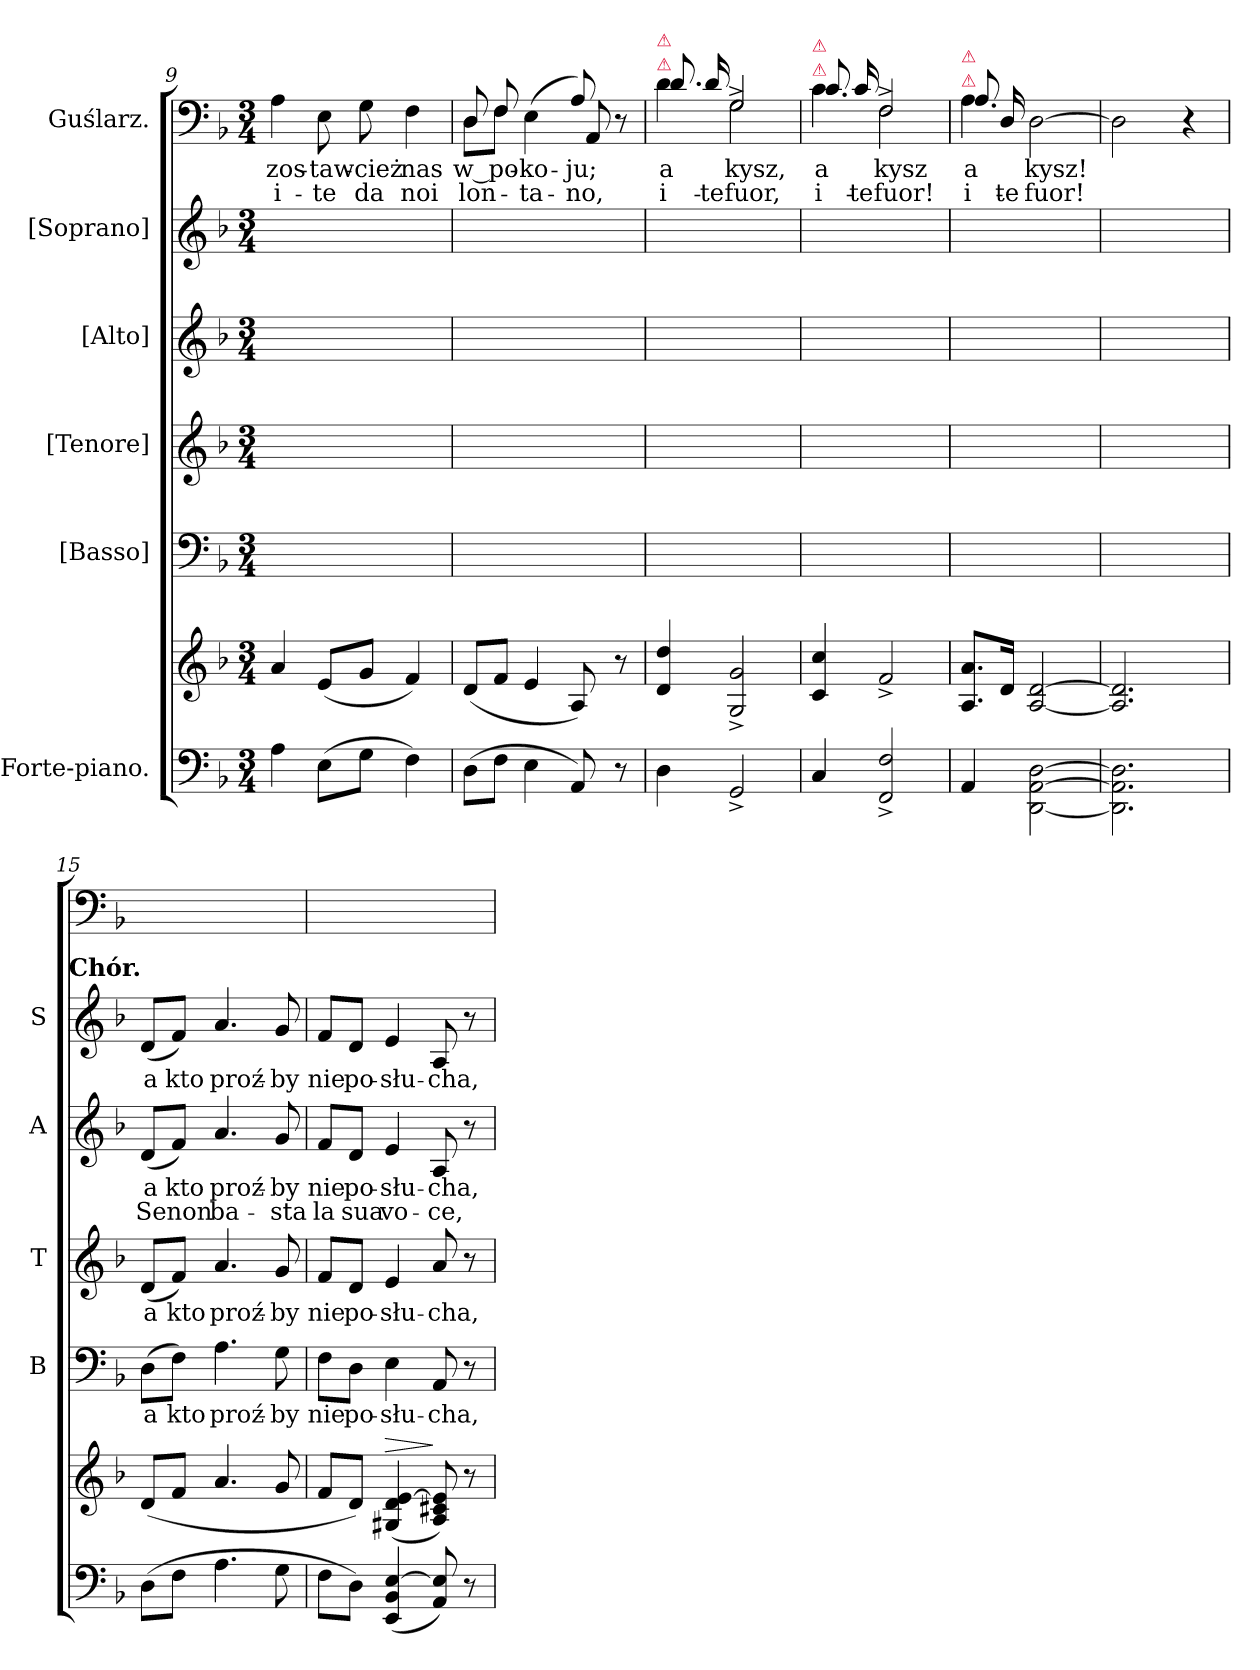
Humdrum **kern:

**kern	**kern	**dynam	**kern	**text	**kern	**text	**kern	**text	**text	**kern	**text	**kern	**text	**text
*part6	*part6	*part6	*part5	*part5	*part4	*part4	*part3	*part3	*part3	*part2	*part2	*part1	*part1	*part1
*staff7	*staff6	*staff6/7	*staff5	*staff5	*staff4	*staff4	*staff3	*staff3	*staff3	*staff2	*staff2	*staff1	*staff1	*staff1
*I"Forte-piano.	*	*	*I"[Basso]	*	*I"[Tenore]	*	*I"[Alto]	*	*	*I"[Soprano]	*	*I"Guślarz.	*	*
*	*	*	*I'B	*	*I'T	*	*I'A	*	*	*I'S	*	*	*	*
*clefF4	*clefG2	*	*clefF4	*	*clefG2	*	*clefG2	*	*	*clefG2	*	*clefF4	*	*
*	*	*	*	*	*ITrd8c12	*	*	*	*	*	*	*	*	*
*k[b-]	*k[b-]	*	*k[b-]	*	*k[b-]	*	*k[b-]	*	*	*k[b-]	*	*k[b-]	*	*
*M3/4	*M3/4	*	*M3/4	*	*M3/4	*	*M3/4	*	*	*M3/4	*	*M3/4	*	*
=9	=9	=9	=9	=9	=9	=9	=9	=9	=9	=9	=9	=9	=9	=9
!	!	!	!	!	!	!	!	!	!	!	!	!	!	!LO:LY:color=red
4A\	4a/	.	2.ryy	.	2.ryy	.	2.ryy	.	.	2.ryy	.	4A\	zos-	i-
!	!	!	!	!	!	!	!	!	!	!	!	!	!	!LO:LY:color=red
(8E\L	(8e/L	.	.	.	.	.	.	.	.	.	.	8E\	-taw-	-te
!	!	!	!	!	!	!	!	!	!	!	!	!	!	!LO:LY:color=red
8G\J	8g/J	.	.	.	.	.	.	.	.	.	.	8G\	-cież	da
!	!	!	!	!	!	!	!	!	!	!	!	!	!	!LO:LY:color=red
4F\)	4f/)	.	.	.	.	.	.	.	.	.	.	4F\	nas	noi
=10	=10	=10	=10	=10	=10	=10	=10	=10	=10	=10	=10	=10	=10	=10
!	!	!	!	!	!	!	!	!	!	!	!	!	!	!LO:LY:color=red
*	*	*	*	*	*	*	*	*	*	*	*	*^	*	*
(8D\L	(8d/L	.	2.ryy	.	2.ryy	.	2.ryy	.	.	2.ryy	.	8Di/	8D\L	w_po-	lon-
8F\J	8f/J	.	.	.	.	.	.	.	.	.	.	8Fi/	8F\J	.	.
!	!	!	!	!	!	!	!	!	!	!	!	!	!	!	!LO:LY:color=red
4E\	4e/	.	.	.	.	.	.	.	.	.	.	(4E\	4ryy	-ko-	-ta-
!	!	!	!	!	!	!	!	!	!	!	!	!	!	!	!LO:LY:color=red
8AA/)	8A/)	.	.	.	.	.	.	.	.	.	.	8Ai/)	8AA/	-ju;	-no,
8r	8r	.	.	.	.	.	.	.	.	.	.	8r	8ryy	.	.
=11	=11	=11	=11	=11	=11	=11	=11	=11	=11	=11	=11	=11	=11	=11	=11
!	!	!	!	!	!	!	!	!	!	!	!	!LO:TX:a:color=crimson:t=⚠	!	!	!
!	!	!	!	!	!	!	!	!	!	!	!	!LO:TX:a:color=crimson:t=⚠	!	!	!
!	!	!	!	!	!	!	!	!	!	!	!	!	!	!	!LO:LY:color=red
4D\	4d/ 4dd/	.	2.ryy	.	2.ryy	.	2.ryy	.	.	2.ryy	.	4d\	8.d/	a	i-
!	!	!	!	!	!	!	!	!	!	!	!	!	!	!	!LO:LY:color=red
.	.	.	.	.	.	.	.	.	.	.	.	.	16dj/	.	-te
!	!	!	!	!	!	!	!	!	!	!	!	!	!	!	!LO:LY:color=red
2GG^/	2G^/ 2g^/	.	.	.	.	.	.	.	.	.	.	2G^\	2Gj/	kysz,	fuor,
=12	=12	=12	=12	=12	=12	=12	=12	=12	=12	=12	=12	=12	=12	=12	=12
!	!	!	!	!	!	!	!	!	!	!	!	!LO:TX:a:color=crimson:t=⚠	!	!	!
!	!	!	!	!	!	!	!	!	!	!	!	!LO:TX:a:color=crimson:t=⚠	!	!	!
!	!	!	!	!	!	!	!	!	!	!	!	!	!	!	!LO:LY:color=red
4C/	4c/ 4cc/	.	2.ryy	.	2.ryy	.	2.ryy	.	.	2.ryy	.	4c\	8.c/	a	i-
!	!	!	!	!	!	!	!	!	!	!	!	!	!	!	!LO:LY:color=red
.	.	.	.	.	.	.	.	.	.	.	.	.	16cj/	.	-te
!	!	!	!	!	!	!	!	!	!	!	!	!	!	!	!LO:LY:color=red
2FF^/ 2F^/	2f^/	.	.	.	.	.	.	.	.	.	.	2F^\	2Fj/	kysz	fuor!
=13	=13	=13	=13	=13	=13	=13	=13	=13	=13	=13	=13	=13	=13	=13	=13
!	!	!	!	!	!	!	!	!	!	!	!	!LO:TX:a:color=crimson:t=⚠	!	!	!
!	!	!	!	!	!	!	!	!	!	!	!	!LO:TX:a:color=crimson:t=⚠	!	!	!
!	!	!	!	!	!	!	!	!	!	!	!	!	!	!	!LO:LY:color=red
4AA/	8.A/ 8.a/L	.	2.ryy	.	2.ryy	.	2.ryy	.	.	2.ryy	.	4A\	8.A/	a	i-
!	!	!	!	!	!	!	!	!	!	!	!	!	!	!	!LO:LY:color=red
.	16d/Jk	.	.	.	.	.	.	.	.	.	.	.	16Dj/	.	-te
!	!	!	!	!	!	!	!	!	!	!	!	!	!	!	!LO:LY:color=red
[2DD\ [2AA\ [2D\	[2A/ [2d/	.	.	.	.	.	.	.	.	.	.	[2D\	2ryy	kysz!	fuor!
*	*	*	*	*	*	*	*	*	*	*	*	*v	*v	*	*
=14	=14	=14	=14	=14	=14	=14	=14	=14	=14	=14	=14	=14	=14	=14
2.DD]\ 2.AA]\ 2.D]\	2.A]/ 2.d]/	.	2.ryy	.	2.ryy	.	2.ryy	.	.	2.ryy	.	2D\]	.	.
.	.	.	.	.	.	.	.	.	.	.	.	4r	.	.
=15	=15	=15	=15	=15	=15	=15	=15	=15	=15	=15	=15	=15	=15	=15
!	!	!	!	!	!	!	!	!	!	!LO:TX:a:B:rj:t=Chór.	!	!	!	!
(8D\L	(8d/L	.	(8D\L	a	(8D/L	a	(8d/L	a	Se	(8d/L	a	2.ryy	.	.
8F\J	8f/J	.	8F\J)	kto	8F/J)	kto	8f/J)	kto	non	8f/J)	kto	.	.	.
!	!	!	!	!LO:LY:i	!	!LO:LY:i	!	!LO:LY:i	!	!	!	!	!	!
4.A\	4.a/	.	4.A\	proź-	4.A/	proź-	4.a/	proź-	ba-	4.a/	proź-	.	.	.
!	!	!	!	!LO:LY:i	!	!LO:LY:i	!	!LO:LY:i	!	!	!	!	!	!
8G\	8g/	.	8G\	-by	8G/	-by	8g/	-by	-sta	8g/	-by	.	.	.
=16	=16	=16	=16	=16	=16	=16	=16	=16	=16	=16	=16	=16	=16	=16
!	!	!	!	!LO:LY:i	!	!LO:LY:i	!	!LO:LY:i	!	!	!	!	!	!
8F\L	8f/L	.	8F\L	nie	8F/L	nie	8f/L	nie	la	8f/L	nie	2.ryy	.	.
!	!	!	!	!LO:LY:i	!	!LO:LY:i	!	!LO:LY:i	!	!	!	!	!	!
8D\J)	8d/J)	.	8D\J	po-	8D/J	po-	8d/J	po-	sua	8d/J	po-	.	.	.
!	!	!LO:HP:a	!	!LO:LY:i	!	!LO:LY:i	!	!LO:LY:i	!	!	!	!	!	!
(4EE/ 4BB-/ [4E/	(4G#X/ 4d/ [4e/	>	4E\	-słu-	4E/	-słu-	4e/	-słu-	vo-	4e/	-słu-	.	.	.
!	!	!	!	!LO:LY:i	!	!LO:LY:i	!	!LO:LY:i	!	!	!	!	!	!
8AA/ 8E]/)	8A/ 8c#X/ 8e]/)	]	8AA/	-cha,	8A/	-cha,	8A/	-cha,	-ce,	8A/	-cha,	.	.	.
8r	8r	.	8r	.	8r	.	8r	.	.	8r	.	.	.	.
=	=	=	=	=	=	=	=	=	=	=	=	=	=	=
*-	*-	*-	*-	*-	*-	*-	*-	*-	*-	*-	*-	*-	*-	*-
